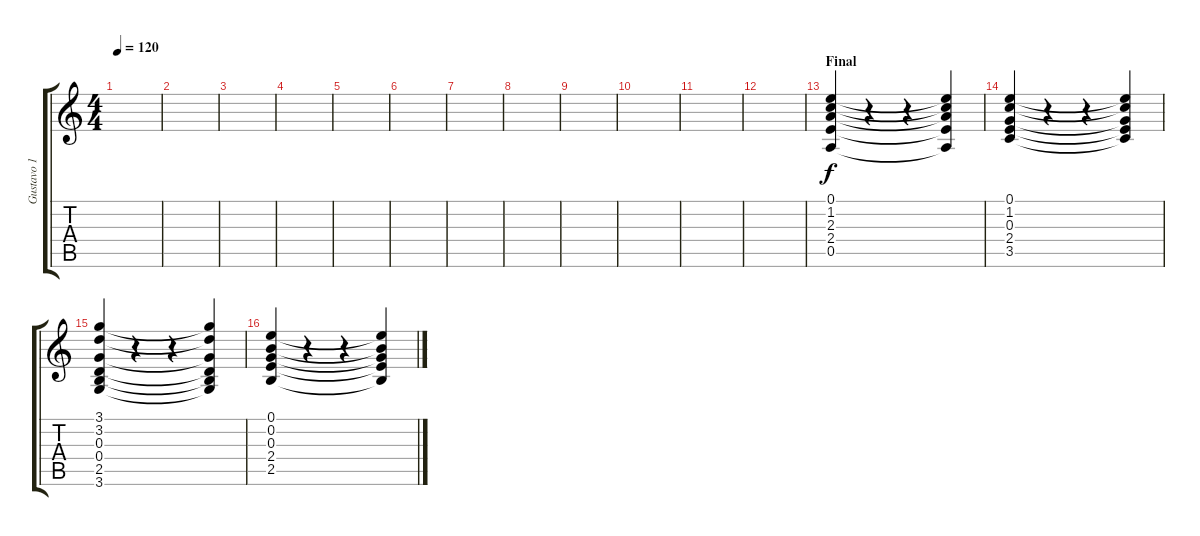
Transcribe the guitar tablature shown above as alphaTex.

\track ("Gustavo 1" "Gustavo 1") {instrument acousticguitarnylon}
\staff {score tabs}
\tuning (E4 B3 G3 D3 A2 E2) {hide}
\ts (4 4)
\tempo 120
\clef g2
\ks c
|
|
|
|
|
|
|
|
|
|
|
|
\section ("" "Final")
(0.1 1.2 2.3 2.4 0.5).4 r.4 r.4 (0.1{t} 1.2{t} 2.3{t} 2.4{t} 0.5{t}).4 |
(0.1 1.2 0.3 2.4 3.5).4 r.4 r.4 (0.1{t} 1.2{t} 0.3{t} 2.4{t} 3.5{t}).4 |
(3.1 3.2 0.3 0.4 2.5 3.6).4 r.4 r.4 (3.1{t} 3.2{t} 0.3{t} 0.4{t} 2.5{t} 3.6{t}).4 |
(0.1 0.2 0.3 2.4 2.5).4 r.4 r.4 (0.1{t} 0.2{t} 0.3{t} 2.4{t} 2.5{t}).4
